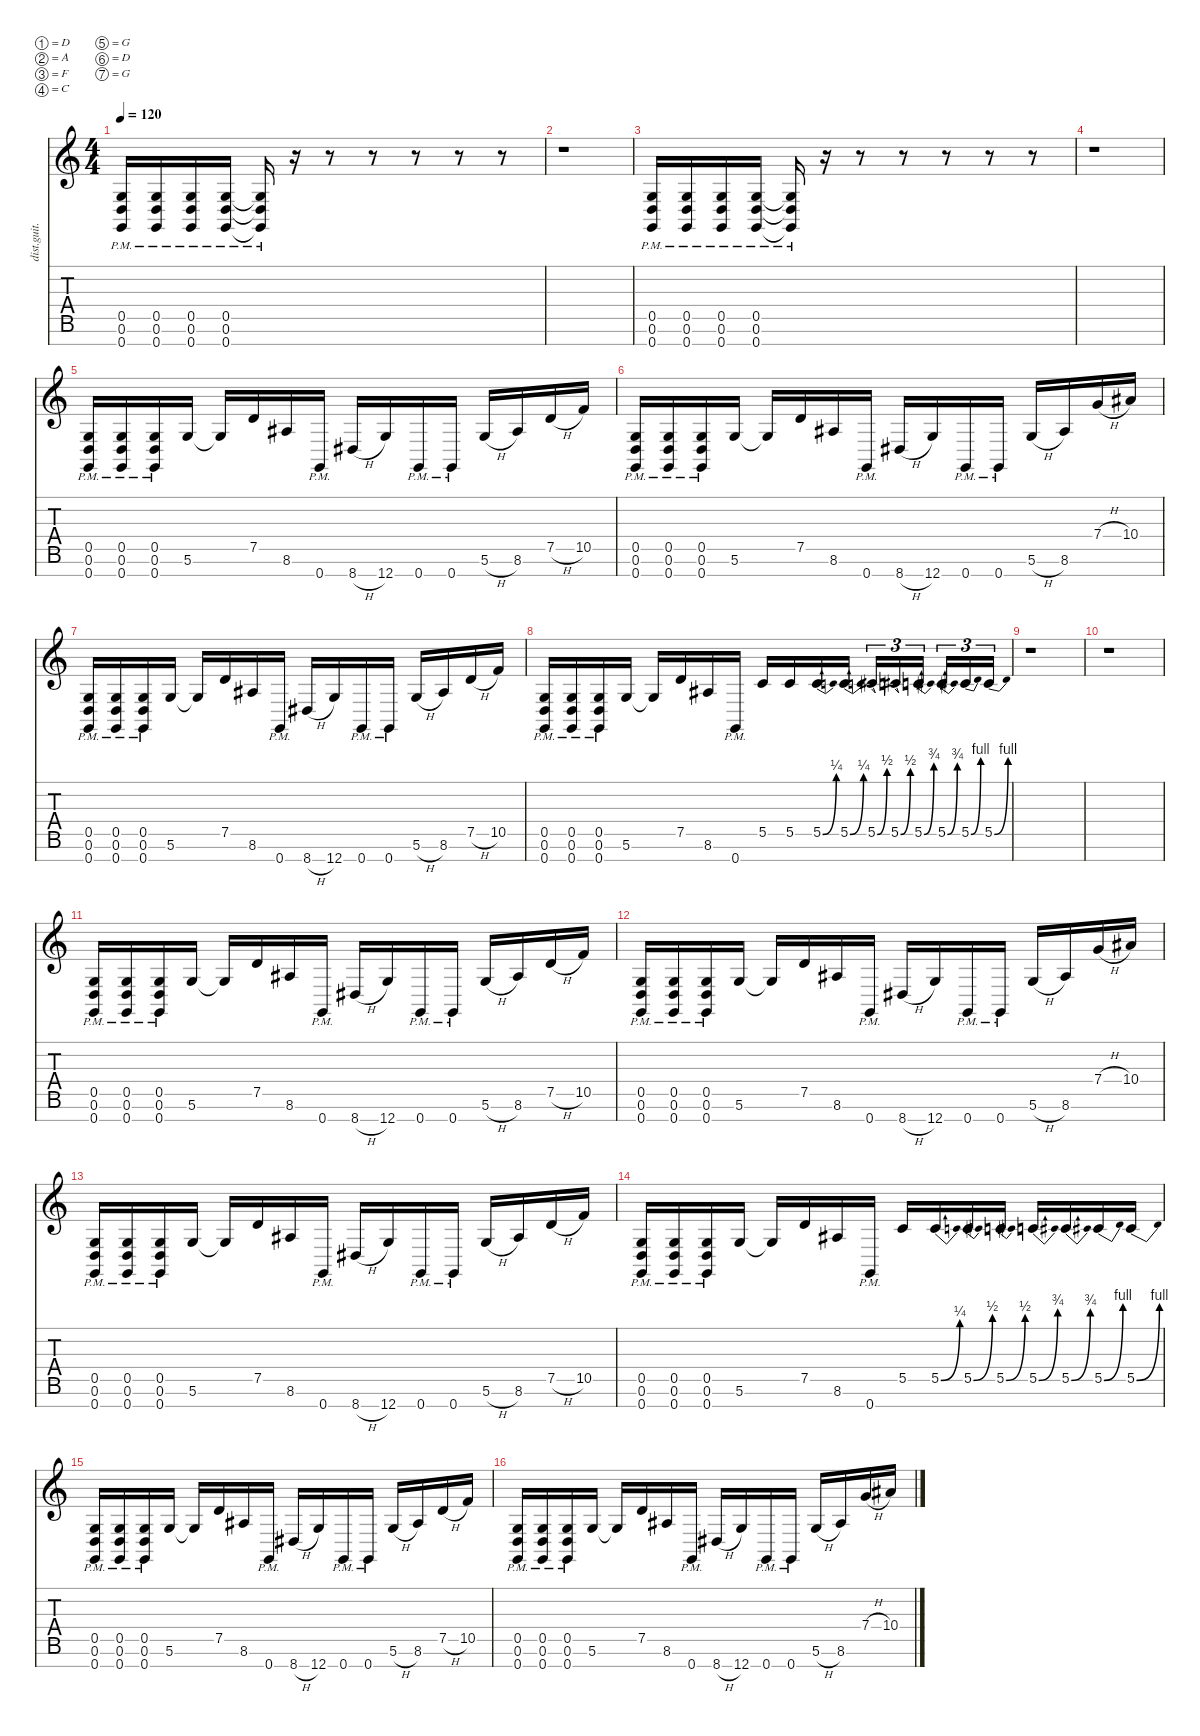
\defaultSystemsLayout 4
\hideDynamics
\bracketExtendMode nobrackets
\otherSystemsTrackNameOrientation horizontal
\track ("riff l" "dist.guit.") {instrument distortionguitar}
\staff {score tabs}
\tuning (D4 A3 F3 C3 G2 D2 G1)
\ts (4 4)
\tempo 120
\clef g2
\ks c
(0.7{pm} 0.5{pm} 0.6{pm}).16{dy mf instrument distortionguitar beam Up} (0.7{pm} 0.6{pm} 0.5{pm}).16{beam Up} (0.7{pm} 0.5{pm} 0.6{pm}).16{beam Up} (0.7{pm} 0.6{pm} 0.5{pm}).16{beam Up} (0.7{pm t} 0.6{pm t} 0.5{pm t}).16{beam Up} r.16{beam Up} r.8{beam Up} r.8{beam Up} r.8{beam Up} r.8{beam Up} r.8{beam Up} |
r.1{beam Down} |
(0.7{pm} 0.5{pm} 0.6{pm}).16{beam Up} (0.7{pm} 0.6{pm} 0.5{pm}).16{beam Up} (0.7{pm} 0.5{pm} 0.6{pm}).16{beam Up} (0.7{pm} 0.6{pm} 0.5{pm}).16{beam Up} (0.7{pm t} 0.6{pm t} 0.5{pm t}).16{beam Up} r.16{beam Up} r.8{beam Up} r.8{beam Up} r.8{beam Up} r.8{beam Up} r.8{beam Up} |
r.1{beam Down} |
(0.7{pm} 0.5{pm} 0.6{pm}).16{beam Up} (0.7{pm} 0.6{pm} 0.5{pm}).16{beam Up} (0.7{pm} 0.5{pm} 0.6{pm}).16{beam Up} 5.6.16{beam Up} 5.6{t}.16{beam Up} 7.5.16{beam Up} 8.6{acc #}.16{beam Up} 0.7{pm}.16{beam Up} 8.7{h acc #}.16{beam Up} 12.7.16{beam Up} 0.7{pm}.16{beam Up} 0.7{pm}.16{beam Up} 5.6{h}.16{beam Up} 8.6{acc #}.16{beam Up} 7.5{h}.16{beam Up} 10.5.16{beam Up} |
(0.7{pm} 0.5{pm} 0.6{pm}).16{beam Up} (0.7{pm} 0.6{pm} 0.5{pm}).16{beam Up} (0.7{pm} 0.5{pm} 0.6{pm}).16{beam Up} 5.6.16{beam Up} 5.6{t}.16{beam Up} 7.5.16{beam Up} 8.6{acc #}.16{beam Up} 0.7{pm}.16{beam Up} 8.7{h acc #}.16{beam Up} 12.7.16{beam Up} 0.7{pm}.16{beam Up} 0.7{pm}.16{beam Up} 5.6{h}.16{beam Up} 8.6{acc #}.16{beam Up} 7.4{h}.16{beam Up} 10.4{acc #}.16{beam Up} |
(0.7{pm} 0.5{pm} 0.6{pm}).16{beam Up} (0.7{pm} 0.6{pm} 0.5{pm}).16{beam Up} (0.7{pm} 0.5{pm} 0.6{pm}).16{beam Up} 5.6.16{beam Up} 5.6{t}.16{beam Up} 7.5.16{beam Up} 8.6{acc #}.16{beam Up} 0.7{pm}.16{beam Up} 8.7{h acc #}.16{beam Up} 12.7.16{beam Up} 0.7{pm}.16{beam Up} 0.7{pm}.16{beam Up} 5.6{h}.16{beam Up} 8.6{acc #}.16{beam Up} 7.5{h}.16{beam Up} 10.5.16{beam Up} |
(0.7{pm} 0.5{pm} 0.6{pm}).16{beam Up} (0.7{pm} 0.6{pm} 0.5{pm}).16{beam Up} (0.7{pm} 0.5{pm} 0.6{pm}).16{beam Up} 5.6.16{beam Up} 5.6{t}.16{beam Up} 7.5.16{beam Up} 8.6{acc #}.16{beam Up} 0.7{pm}.16{beam Up} 5.5.16{beam Up} 5.5.16{beam Up} 5.5{be (bend 0 0 15 1)}.16{beam Up} 5.5{be (bend 0 0 14.399999999999999 1)}.16{beam Up} 5.5{be (bend 0 0 14.399999999999999 2)}.16{tu (3 2) beam Up} 5.5{be (bend 0 0 15 2)}.16{tu (3 2) beam Up} 5.5{be (bend 0 0 14.399999999999999 3)}.16{tu (3 2) beam Up} 5.5{be (bend 0 0 14.399999999999999 3)}.16{tu (3 2) beam Up} 5.5{be (bend 0 0 15 4)}.16{tu (3 2) beam Up} 5.5{be (bend 0 0 15 4)}.16{tu (3 2) beam Up} |
r.1{beam Down} |
r.1{beam Down} |
(0.7{pm} 0.5{pm} 0.6{pm}).16{beam Up} (0.7{pm} 0.6{pm} 0.5{pm}).16{beam Up} (0.7{pm} 0.5{pm} 0.6{pm}).16{beam Up} 5.6.16{beam Up} 5.6{t}.16{beam Up} 7.5.16{beam Up} 8.6{acc #}.16{beam Up} 0.7{pm}.16{beam Up} 8.7{h acc #}.16{beam Up} 12.7.16{beam Up} 0.7{pm}.16{beam Up} 0.7{pm}.16{beam Up} 5.6{h}.16{beam Up} 8.6{acc #}.16{beam Up} 7.5{h}.16{beam Up} 10.5.16{beam Up} |
(0.7{pm} 0.5{pm} 0.6{pm}).16{beam Up} (0.7{pm} 0.6{pm} 0.5{pm}).16{beam Up} (0.7{pm} 0.5{pm} 0.6{pm}).16{beam Up} 5.6.16{beam Up} 5.6{t}.16{beam Up} 7.5.16{beam Up} 8.6{acc #}.16{beam Up} 0.7{pm}.16{beam Up} 8.7{h acc #}.16{beam Up} 12.7.16{beam Up} 0.7{pm}.16{beam Up} 0.7{pm}.16{beam Up} 5.6{h}.16{beam Up} 8.6{acc #}.16{beam Up} 7.4{h}.16{beam Up} 10.4{acc #}.16{beam Up} |
(0.7{pm} 0.5{pm} 0.6{pm}).16{beam Up} (0.7{pm} 0.6{pm} 0.5{pm}).16{beam Up} (0.7{pm} 0.5{pm} 0.6{pm}).16{beam Up} 5.6.16{beam Up} 5.6{t}.16{beam Up} 7.5.16{beam Up} 8.6{acc #}.16{beam Up} 0.7{pm}.16{beam Up} 8.7{h acc #}.16{beam Up} 12.7.16{beam Up} 0.7{pm}.16{beam Up} 0.7{pm}.16{beam Up} 5.6{h}.16{beam Up} 8.6{acc #}.16{beam Up} 7.5{h}.16{beam Up} 10.5.16{beam Up} |
(0.7{pm} 0.5{pm} 0.6{pm}).16{beam Up} (0.7{pm} 0.6{pm} 0.5{pm}).16{beam Up} (0.7{pm} 0.5{pm} 0.6{pm}).16{beam Up} 5.6.16{beam Up} 5.6{t}.16{beam Up} 7.5.16{beam Up} 8.6{acc #}.16{beam Up} 0.7{pm}.16{beam Up} 5.5.16{beam Up} 5.5{be (bend 0 0 15.6 1)}.16{beam Up} 5.5{be (bend 0 0 14.399999999999999 2)}.16{beam Up} 5.5{be (bend 0 0 13.799999999999999 2)}.16{beam Up} 5.5{be (bend 0 0 15.6 3)}.16{beam Up} 5.5{be (bend 0 0 15 3)}.16{beam Up} 5.5{be (bend 0 0 15 4)}.16{beam Up} 5.5{be (bend 0 0 15 4)}.16{beam Up} |
(0.7{pm} 0.5{pm} 0.6{pm}).16{beam Up} (0.7{pm} 0.6{pm} 0.5{pm}).16{beam Up} (0.7{pm} 0.5{pm} 0.6{pm}).16{beam Up} 5.6.16{beam Up} 5.6{t}.16{beam Up} 7.5.16{beam Up} 8.6{acc #}.16{beam Up} 0.7{pm}.16{beam Up} 8.7{h acc #}.16{beam Up} 12.7.16{beam Up} 0.7{pm}.16{beam Up} 0.7{pm}.16{beam Up} 5.6{h}.16{beam Up} 8.6{acc #}.16{beam Up} 7.5{h}.16{beam Up} 10.5.16{beam Up} |
(0.7{pm} 0.5{pm} 0.6{pm}).16{beam Up} (0.7{pm} 0.6{pm} 0.5{pm}).16{beam Up} (0.7{pm} 0.5{pm} 0.6{pm}).16{beam Up} 5.6.16{beam Up} 5.6{t}.16{beam Up} 7.5.16{beam Up} 8.6{acc #}.16{beam Up} 0.7{pm}.16{beam Up} 8.7{h acc #}.16{beam Up} 12.7.16{beam Up} 0.7{pm}.16{beam Up} 0.7{pm}.16{beam Up} 5.6{h}.16{beam Up} 8.6{acc #}.16{beam Up} 7.4{h}.16{beam Up} 10.4{acc #}.16{beam Up}
